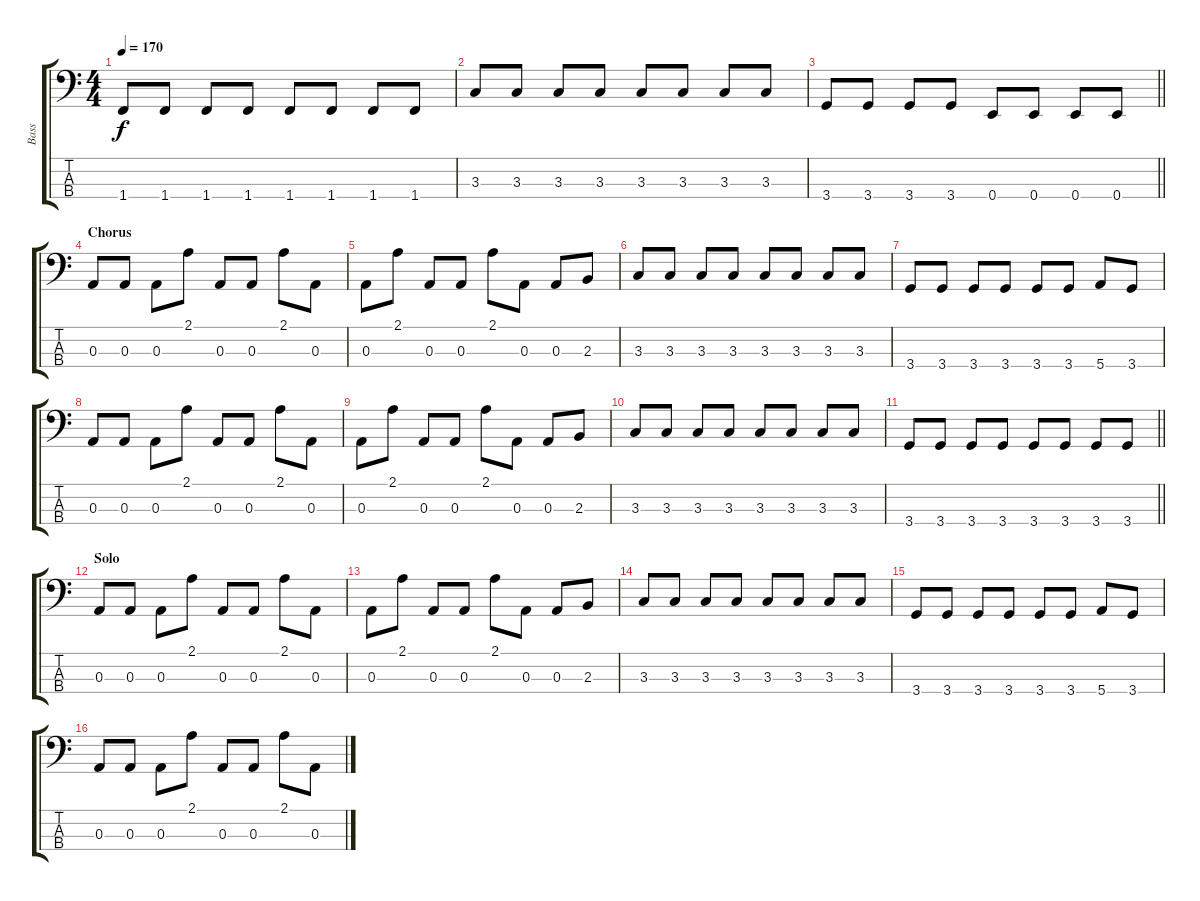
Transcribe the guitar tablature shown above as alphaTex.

\track ("Bass" "Bass") {instrument electricbassfinger}
\staff {score tabs}
\tuning (G2 D2 A1 E1) {hide}
\ts (4 4)
\tempo 170
\clef f4
\ks c
1.4.8{dy f} 1.4.8 1.4.8 1.4.8 1.4.8 1.4.8 1.4.8 1.4.8 |
3.3.8 3.3.8 3.3.8 3.3.8 3.3.8 3.3.8 3.3.8 3.3.8 |
\barLineRight lightlight
3.4.8 3.4.8 3.4.8 3.4.8 0.4.8 0.4.8 0.4.8 0.4.8 |
\section ("" "Chorus")
0.3.8 0.3.8 0.3.8 2.1.8 0.3.8 0.3.8 2.1.8 0.3.8 |
0.3.8 2.1.8 0.3.8 0.3.8 2.1.8 0.3.8 0.3.8 2.3.8 |
3.3.8 3.3.8 3.3.8 3.3.8 3.3.8 3.3.8 3.3.8 3.3.8 |
3.4.8 3.4.8 3.4.8 3.4.8 3.4.8 3.4.8 5.4.8 3.4.8 |
0.3.8 0.3.8 0.3.8 2.1.8 0.3.8 0.3.8 2.1.8 0.3.8 |
0.3.8 2.1.8 0.3.8 0.3.8 2.1.8 0.3.8 0.3.8 2.3.8 |
3.3.8 3.3.8 3.3.8 3.3.8 3.3.8 3.3.8 3.3.8 3.3.8 |
\barLineRight lightlight
3.4.8 3.4.8 3.4.8 3.4.8 3.4.8 3.4.8 3.4.8 3.4.8 |
\section ("" "Solo")
0.3.8 0.3.8 0.3.8 2.1.8 0.3.8 0.3.8 2.1.8 0.3.8 |
0.3.8 2.1.8 0.3.8 0.3.8 2.1.8 0.3.8 0.3.8 2.3.8 |
3.3.8 3.3.8 3.3.8 3.3.8 3.3.8 3.3.8 3.3.8 3.3.8 |
3.4.8 3.4.8 3.4.8 3.4.8 3.4.8 3.4.8 5.4.8 3.4.8 |
0.3.8 0.3.8 0.3.8 2.1.8 0.3.8 0.3.8 2.1.8 0.3.8
